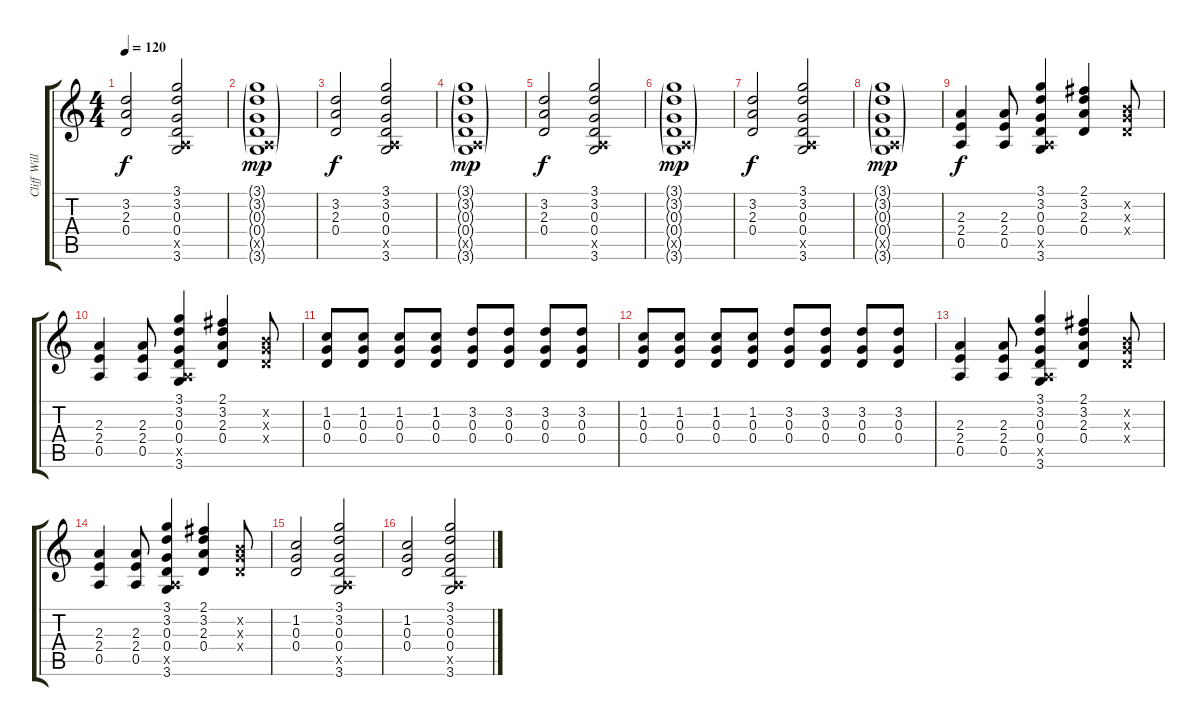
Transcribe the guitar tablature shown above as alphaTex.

\track ("Cliff Williams (i Think)" "Cliff Will") {instrument overdrivenguitar}
\staff {score tabs}
\tuning (E4 B3 G3 D3 A2 E2) {hide}
\ts (4 4)
\tempo 120
\clef g2
\ks c
(3.2 2.3 0.4).2{dy f} (3.1 3.2 0.3 0.4 0.5{x} 3.6).2 |
(3.1{g} 3.2{g} 0.3{g} 0.4{g} 0.5{g x} 3.6{g}).1{dy mp} |
(3.2 2.3 0.4).2{dy f} (3.1 3.2 0.3 0.4 0.5{x} 3.6).2 |
(3.1{g} 3.2{g} 0.3{g} 0.4{g} 0.5{g x} 3.6{g}).1{dy mp} |
(3.2 2.3 0.4).2{dy f} (3.1 3.2 0.3 0.4 0.5{x} 3.6).2 |
(3.1{g} 3.2{g} 0.3{g} 0.4{g} 0.5{g x} 3.6{g}).1{dy mp} |
(3.2 2.3 0.4).2{dy f} (3.1 3.2 0.3 0.4 0.5{x} 3.6).2 |
(3.1{g} 3.2{g} 0.3{g} 0.4{g} 0.5{g x} 3.6{g}).1{dy mp} |
(2.3 2.4 0.5).4{dy f} (2.3 2.4 0.5).8 (3.1 3.2 0.3 0.4 0.5{x} 3.6).4 (2.1 3.2 2.3 0.4).4 (0.2{x} 0.3{x} 0.4{x}).8 |
(2.3 2.4 0.5).4 (2.3 2.4 0.5).8 (3.1 3.2 0.3 0.4 0.5{x} 3.6).4 (2.1 3.2 2.3 0.4).4 (0.2{x} 0.3{x} 0.4{x}).8 |
(1.2 0.3 0.4).8 (1.2 0.3 0.4).8 (1.2 0.3 0.4).8 (1.2 0.3 0.4).8 (3.2 0.3 0.4).8 (3.2 0.3 0.4).8 (3.2 0.3 0.4).8 (3.2 0.3 0.4).8 |
(1.2 0.3 0.4).8 (1.2 0.3 0.4).8 (1.2 0.3 0.4).8 (1.2 0.3 0.4).8 (3.2 0.3 0.4).8 (3.2 0.3 0.4).8 (3.2 0.3 0.4).8 (3.2 0.3 0.4).8 |
(2.3 2.4 0.5).4 (2.3 2.4 0.5).8 (3.1 3.2 0.3 0.4 0.5{x} 3.6).4 (2.1 3.2 2.3 0.4).4 (0.2{x} 0.3{x} 0.4{x}).8 |
(2.3 2.4 0.5).4 (2.3 2.4 0.5).8 (3.1 3.2 0.3 0.4 0.5{x} 3.6).4 (2.1 3.2 2.3 0.4).4 (0.2{x} 0.3{x} 0.4{x}).8 |
(1.2 0.3 0.4).2 (3.1 3.2 0.3 0.4 0.5{x} 3.6).2 |
(1.2 0.3 0.4).2 (3.1 3.2 0.3 0.4 0.5{x} 3.6).2
